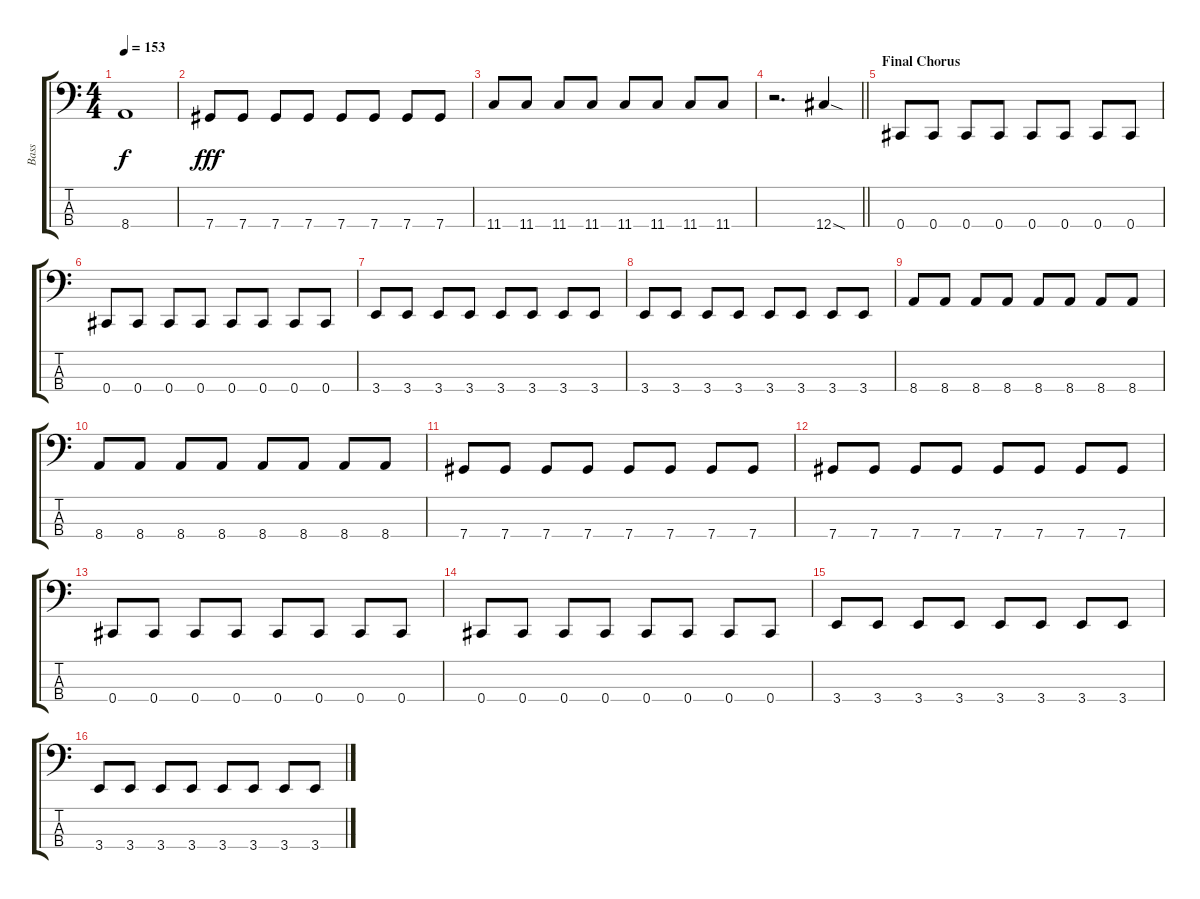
\track ("Bass" "Bass") {instrument electricbassfinger}
\staff {score tabs}
\tuning (Gb2 Db2 Ab1 Db1) {hide}
\ts (4 4)
\tempo 153
\clef f4
\ks c
8.4{t}.1{dy f} |
7.4.8{dy fff} 7.4.8 7.4.8 7.4.8 7.4.8 7.4.8 7.4.8 7.4.8 |
11.4.8 11.4.8 11.4.8 11.4.8 11.4.8 11.4.8 11.4.8 11.4.8 |
\barLineRight lightlight
r.2{d} 12.4{sod}.4 |
\section ("" "Final Chorus")
0.4.8 0.4.8 0.4.8 0.4.8 0.4.8 0.4.8 0.4.8 0.4.8 |
0.4.8 0.4.8 0.4.8 0.4.8 0.4.8 0.4.8 0.4.8 0.4.8 |
3.4.8 3.4.8 3.4.8 3.4.8 3.4.8 3.4.8 3.4.8 3.4.8 |
3.4.8 3.4.8 3.4.8 3.4.8 3.4.8 3.4.8 3.4.8 3.4.8 |
8.4.8 8.4.8 8.4.8 8.4.8 8.4.8 8.4.8 8.4.8 8.4.8 |
8.4.8 8.4.8 8.4.8 8.4.8 8.4.8 8.4.8 8.4.8 8.4.8 |
7.4.8 7.4.8 7.4.8 7.4.8 7.4.8 7.4.8 7.4.8 7.4.8 |
7.4.8 7.4.8 7.4.8 7.4.8 7.4.8 7.4.8 7.4.8 7.4.8 |
0.4.8 0.4.8 0.4.8 0.4.8 0.4.8 0.4.8 0.4.8 0.4.8 |
0.4.8 0.4.8 0.4.8 0.4.8 0.4.8 0.4.8 0.4.8 0.4.8 |
3.4.8 3.4.8 3.4.8 3.4.8 3.4.8 3.4.8 3.4.8 3.4.8 |
3.4.8 3.4.8 3.4.8 3.4.8 3.4.8 3.4.8 3.4.8 3.4.8
